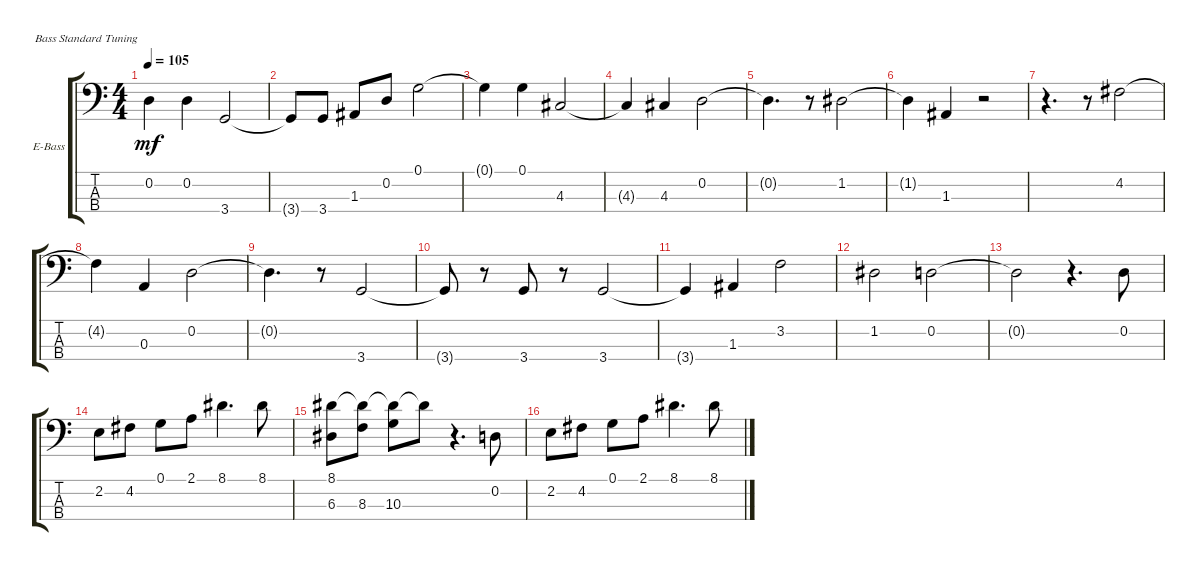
\defaultSystemsLayout 4
\bracketExtendMode groupsimilarinstruments
\firstSystemTrackNameOrientation horizontal
\otherSystemsTrackNameOrientation horizontal
\track ("Electric Bass" "E-Bass") {instrument electricbassfinger}
\staff {score tabs}
\tuning (G2 D2 A1 E1)
\ts (4 4)
\tempo 105
\clef f4
\scale
0.333333
\ks c
0.2{t}.4{dy mf} 0.2.4 3.4.2 |
\scale
0.333333 3.4{t}.8 3.4.8 1.3.8 0.2.8 0.1.2 |
\scale
0.333333 0.1{t}.4 0.1.4 4.3.2 |
\scale
0.333333 4.3{t}.4 4.3.4 0.2.2 |
\scale
0.333333 0.2{t}.4{d} r.8 1.2.2 |
\scale
0.333333 1.2{t}.4 1.3.4 r.2 |
\scale
0.333333 r.4{d} r.8 4.2.2 |
\scale
0.333333 4.2{t}.4 0.3.4 0.2.2 |
\scale
0.333333 0.2{t}.4{d} r.8 3.4.2 |
\scale
0.333333 3.4{t}.8 r.8 3.4.8 r.8 3.4.2 |
\scale
0.333333 3.4{t}.4 1.3.4 3.2.2 |
\scale
0.333333 1.2.2 0.2.2 |
\scale
0.333333 0.2{t}.2 r.4{d} 0.2.8 |
\scale
0.333333 2.2.8 4.2.8 0.1.8 2.1.8 8.1.4{d} 8.1.8 |
\scale
0.333333 (8.1 6.3).8 (8.1{t} 8.3).8 (8.1{t} 10.3).8 8.1{t}.8 r.4{d} 0.2.8 |
\scale
0.333333 2.2.8 4.2.8 0.1.8 2.1.8 8.1.4{d} 8.1.8
